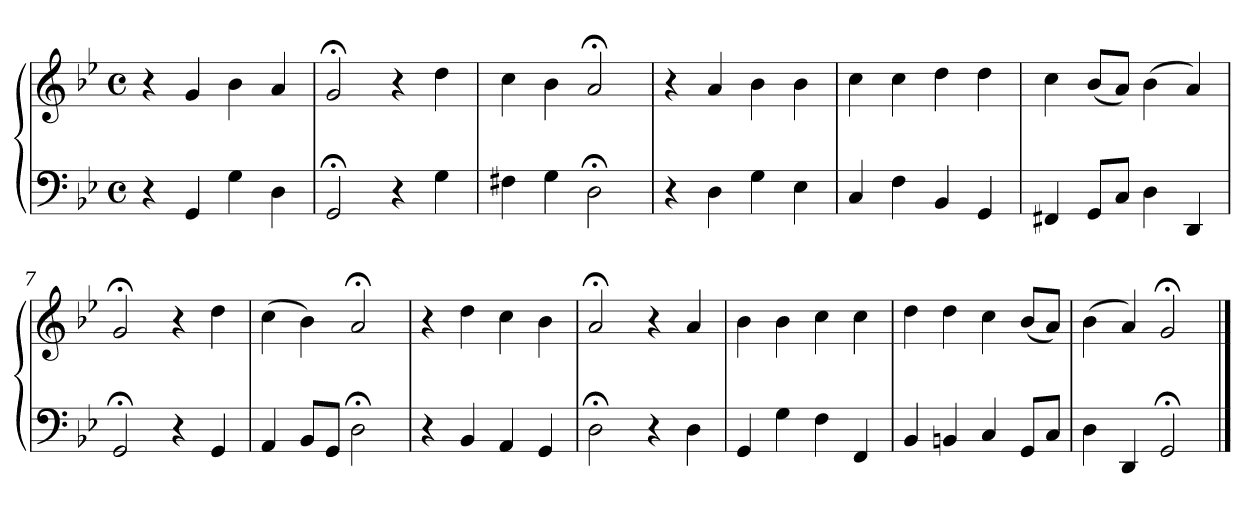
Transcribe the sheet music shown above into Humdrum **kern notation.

**kern	**kern
*part1	*part1
*staff2	*staff1
*clefF4	*clefG2
*k[b-e-]	*k[b-e-]
*M4/4	*M4/4
*met(c)	*met(c)
=1	=1
4r	4r
4GG	4g
4G	4b-
4D	4a
=2	=2
2GG;<	2g;<
4r	4r
4G	4dd
=3	=3
4F#X	4cc
4G	4b-
2D;<	2a;<
=4	=4
4r	4r
4D	4a
4G	4b-
4E-	4b-
=5	=5
4C	4cc
4F	4cc
4BB-	4dd
4GG	4dd
=6	=6
4FF#X	4cc
8GGL	(8b-L
8CJ	8aJ)
4D	(4b-
4DD	4a)
=7	=7
2GG;<	2g;<
4r	4r
4GG	4dd
!!LO:LB:g=z
=8	=8
4AA	(4cc
8BB-L	4b-)
8GGJ	.
2D;<	2a;<
=9	=9
4r	4r
4BB-	4dd
4AA	4cc
4GG	4b-
=10	=10
2D;<	2a;<
4r	4r
4D	4a
=11	=11
4GG	4b-
4G	4b-
4F	4cc
4FF	4cc
=12	=12
4BB-	4dd
4BBn	4dd
4C	4cc
8GGL	(8b-L
8CJ	8aJ)
=13	=13
4D	(4b-
4DD	4a)
2GG;<	2g;<
==	==
*-	*-
